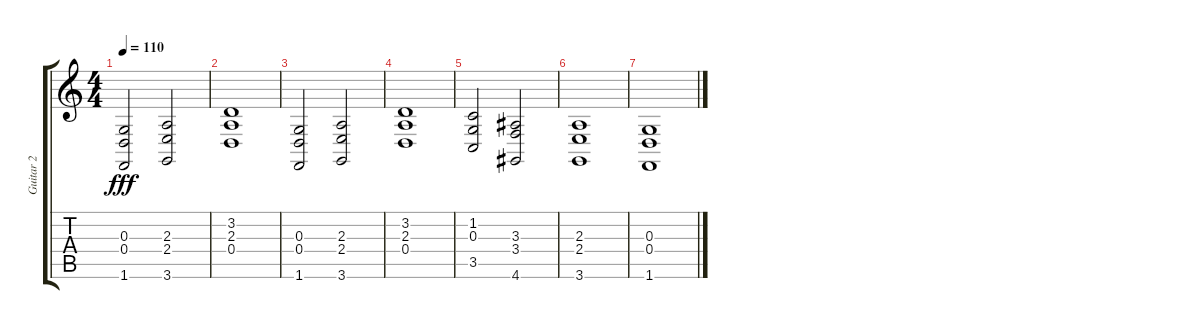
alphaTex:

\track ("Guitar 2" "Guitar 2") {instrument synthstrings1}
\staff {score tabs}
\tuning (E4 B3 G3 D3 A2 E2) {hide}
\ts (4 4)
\tempo 110
\clef g2
\ks c
(0.3 0.4 1.6).2{dy fff} (2.3 2.4 3.6).2 |
(3.2 2.3 0.4).1 |
(0.3 0.4 1.6).2 (2.3 2.4 3.6).2 |
(3.2 2.3 0.4).1 |
(1.2 0.3 3.5).2 (3.3 3.4 4.6).2 |
(2.3 2.4 3.6).1 |
(0.3 0.4 1.6).1
